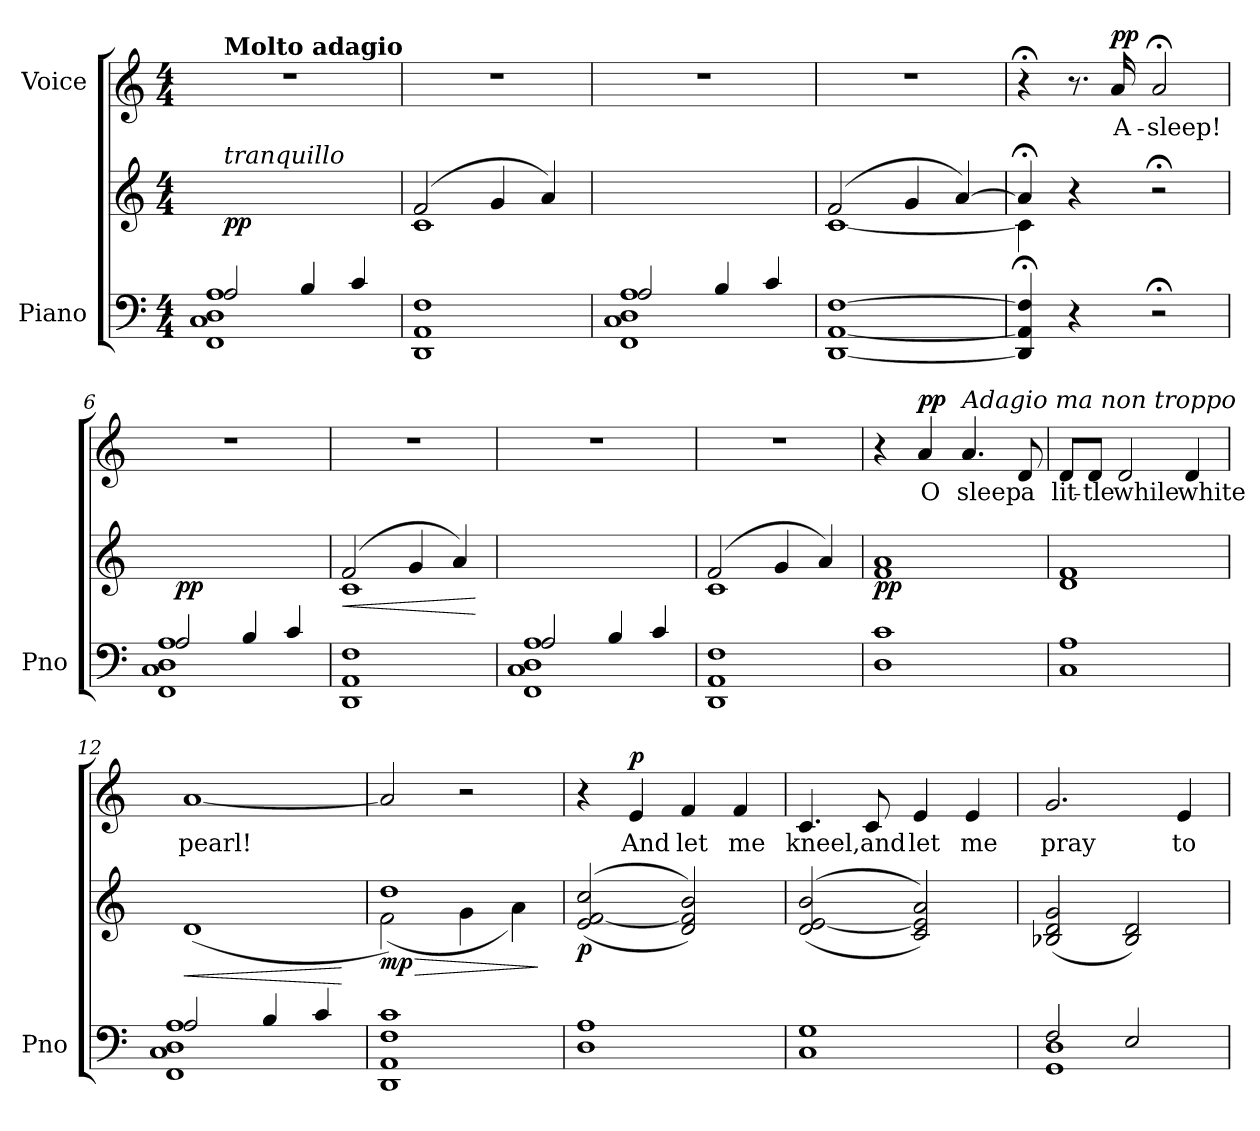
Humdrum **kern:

**kern	**kern	**dynam	**kern	**text	**dynam
*part2	*part2	*part2	*part1	*part1	*part1
*staff3	*staff2	*staff2/3	*staff1	*staff1	*staff1
*I"Piano	*	*	*I"Voice	*	*
*I'Pno	*	*	*	*	*
*clefF4	*clefG2	*	*clefG2	*	*
*k[]	*k[]	*	*k[]	*	*
*M4/4	*M4/4	*	*M4/4	*	*
=1	=1	=1	=1	=1	=1
*^	*	*	*	*	*
!	!	!	!	!LO:TX:a:B:t=Molto adagio	!	!
!	!	!LO:TX:i:t=tranquillo	!	!	!	!
!	!	!	!LO:DY:b	!	!	!
2A/	1FF 1C 1D 1A	1ryy	pp	1r	.	.
4B/	.	.	.	.	.	.
4c/	.	.	.	.	.	.
*v	*v	*	*	*	*	*
=2	=2	=2	=2	=2	=2
*	*^	*	*	*	*
1DD 1AA 1F	(2f/	1c	.	1r	.	.
.	4g/	.	.	.	.	.
.	4a/)	.	.	.	.	.
*	*v	*v	*	*	*	*
=3	=3	=3	=3	=3	=3
*^	*	*	*	*	*
2A/	1FF 1C 1D 1A	1ryy	.	1r	.	.
4B/	.	.	.	.	.	.
4c/	.	.	.	.	.	.
*v	*v	*	*	*	*	*
=4	=4	=4	=4	=4	=4
*	*^	*	*	*	*
[1DD [1AA [1F	(2f/	[1c	.	1r	.	.
.	4g/	.	.	.	.	.
.	[4a/)	.	.	.	.	.
=5	=5	=5	=5	=5	=5	=5
4DD/]; 4AA/]; 4F/];	4a;</]	4c\]	.	4r;<	.	.
4r	4r	4ryy	.	8.r	.	.
!	!	!	!	!	!	!LO:DY:a
.	.	.	.	16a/	A-	pp
2r;<	2r;<	2ryy	.	2a;</	-sleep!	.
=6	=6	=6	=6	=6	=6	=6
*^	*	*	*	*	*	*
!	!	!	!	!LO:DY:b	!	!	!
*	*	*v	*v	*	*	*	*
2A/	1FF 1C 1D 1A	1ryy	pp	1r	.	.
4B/	.	.	.	.	.	.
4c/	.	.	.	.	.	.
*v	*v	*	*	*	*	*
=7	=7	=7	=7	=7	=7
!	!	!LO:HP:b	!	!	!
*	*^	*	*	*	*
1DD 1AA 1F	(2f/	1c	<	1r	.	.
.	4g/	.	.	.	.	.
.	4a/)	.	.	.	.	.
*	*v	*v	*	*	*	*
.	.	[	.	.	.
=8	=8	=8	=8	=8	=8
*^	*	*	*	*	*
2A/	1FF 1C 1D 1A	1ryy	.	1r	.	.
4B/	.	.	.	.	.	.
4c/	.	.	.	.	.	.
*v	*v	*	*	*	*	*
=9	=9	=9	=9	=9	=9
*	*^	*	*	*	*
1DD 1AA 1F	(2f/	1c	.	1r	.	.
.	4g/	.	.	.	.	.
.	4a/)	.	.	.	.	.
*	*v	*v	*	*	*	*
=10	=10	=10	=10	=10	=10
!	!	!LO:DY:b	!	!	!
1D 1c	1f 1a	pp	4r	.	.
!	!	!	!	!	!LO:DY:a
.	.	.	4a/	O	pp
!	!	!	!LO:TX:i:t=Adagio ma non troppo	!	!
.	.	.	4.a/	sleep	.
.	.	.	8d/	a	.
=11	=11	=11	=11	=11	=11
1C 1A	1d 1f	.	8d/L	lit-	.
.	.	.	8d/J	-tle	.
.	.	.	2d/	while	.
.	.	.	4d/	white	.
=12	=12	=12	=12	=12	=12
*^	*	*	*	*	*
!	!	!	!LO:HP:b	!	!	!
2A/	1FF 1C 1D 1A	(>1d	<	[1a	pearl!	.
4B/	.	.	.	.	.	.
4c/	.	.	.	.	.	.
*v	*v	*	*	*	*	*
.	.	[	.	.	.
=13	=13	=13	=13	=13	=13
*^	*	*	*	*	*
!	!	!	!LO:HP:b	!	!	!
*	*	*^	*	*	*	*
!	!	!	!	!LO:DY:n=1:b	!	!	!
1F 1c	1DD 1AA	1dd)	(2f\	> mp	2a/]	.	.
.	.	.	4g\	.	2r	.	.
.	.	.	4a\)	.	.	.	.
*v	*v	*	*	*	*	*	*
*	*v	*v	*	*	*	*
.	.	]	.	.	.
=14	=14	=14	=14	=14	=14
!	!	!LO:DY:b	!	!	!
1D 1A	(<(>2e/ [2f/ 2cc/	p	4r	.	.
!	!	!	!	!	!LO:DY:a
.	.	.	4e/	And	p
.	2d/ 2f/] 2b/))	.	4f/	let	.
.	.	.	4f/	me	.
=15	=15	=15	=15	=15	=15
1C 1G	(<(>2d/ [2e/ 2b/	.	4.c/	kneel,	.
.	.	.	8c/	and	.
.	2c/ 2e/] 2a/))	.	4e/	let	.
.	.	.	4e/	me	.
=16	=16	=16	=16	=16	=16
*^	*	*	*	*	*
2F/	1GG 1D	(>2B-X/ 2d/ 2g/	.	2.g/	pray	.
2E/	.	2B-/ 2d/)	.	.	.	.
.	.	.	.	4e/	to	.
*v	*v	*	*	*	*	*
=	=	=	=	=	=
*-	*-	*-	*-	*-	*-
